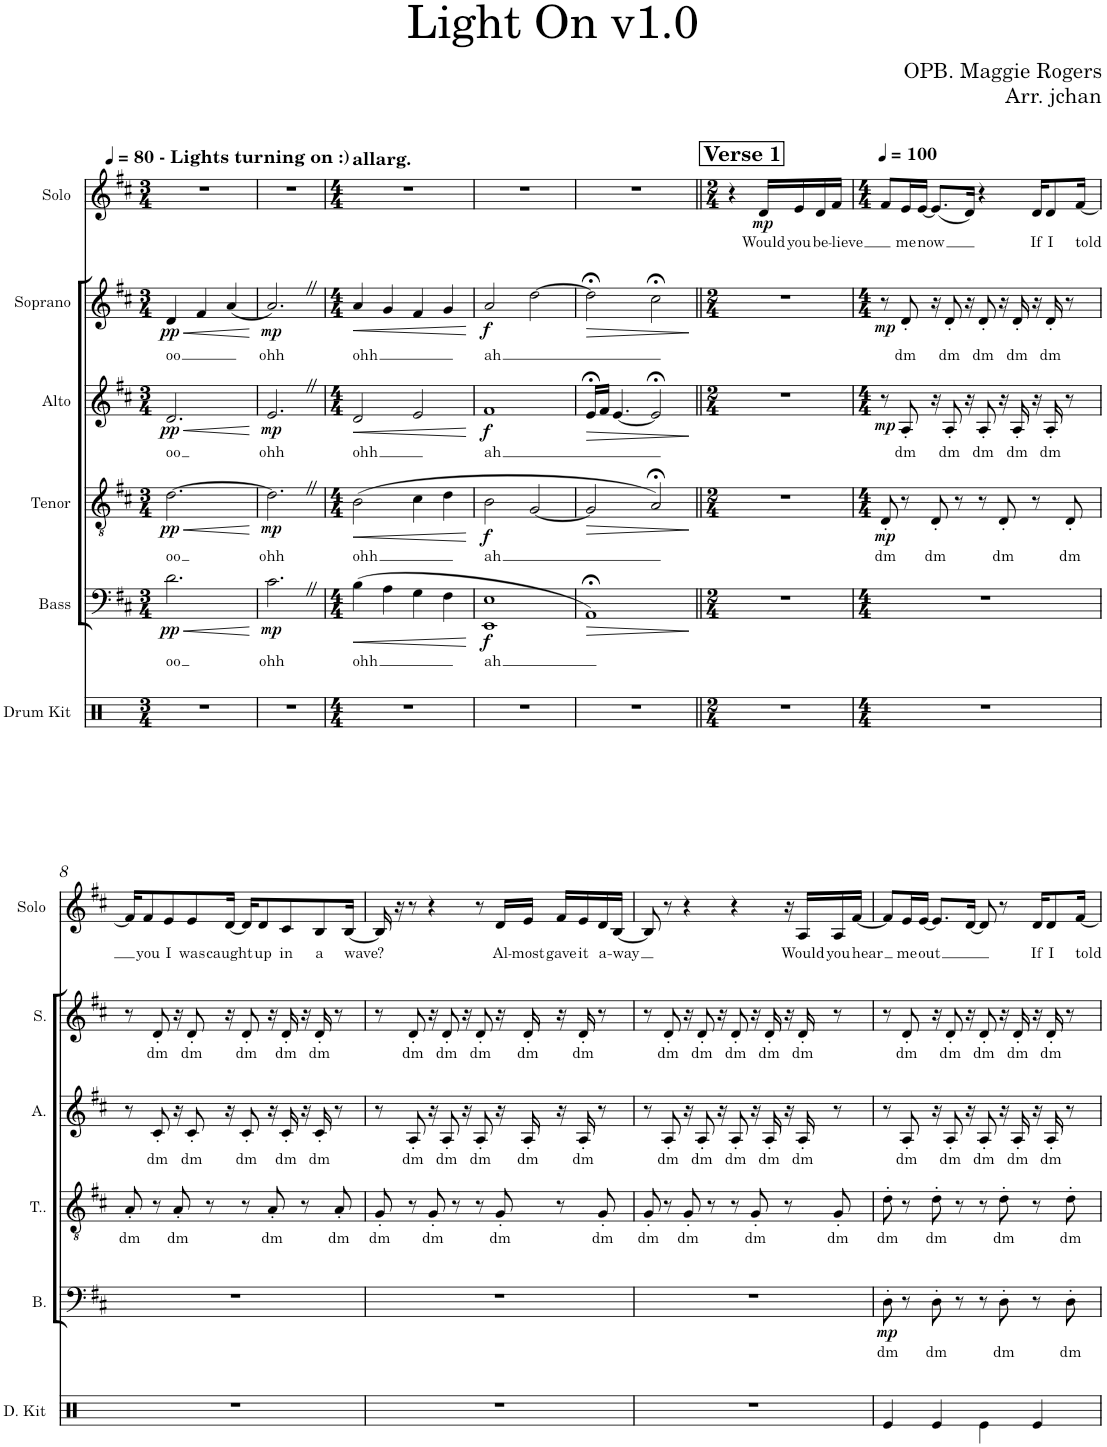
**kern	**kern	**text	**dynam	**kern	**text	**dynam	**kern	**text	**dynam	**kern	**text	**dynam	**kern	**text	**dynam
*part6	*part5	*part5	*part5	*part4	*part4	*part4	*part3	*part3	*part3	*part2	*part2	*part2	*part1	*part1	*part1
*staff6	*staff5	*staff5	*staff5	*staff4	*staff4	*staff4	*staff3	*staff3	*staff3	*staff2	*staff2	*staff2	*staff1	*staff1	*staff1
*I"Drum Kit	*I"Bass	*	*	*I"Tenor	*	*	*I"Alto	*	*	*I"Soprano	*	*	*I"Solo	*	*
*I'D. Kit	*I'B.	*	*	*I'T..	*	*	*I'A.	*	*	*I'S.	*	*	*I'Solo	*	*
*clefX	*clefF4	*	*	*clefGv2	*	*	*clefG2	*	*	*clefG2	*	*	*clefG2	*	*
*k[]	*k[f#c#]	*	*	*k[f#c#]	*	*	*k[f#c#]	*	*	*k[f#c#]	*	*	*k[f#c#]	*	*
*M3/4	*M3/4	*	*	*M3/4	*	*	*M3/4	*	*	*M3/4	*	*	*M3/4	*	*
*MM80	*MM80	*	*	*MM80	*	*	*MM80	*	*	*MM80	*	*	*MM80	*	*
=1	=1	=1	=1	=1	=1	=1	=1	=1	=1	=1	=1	=1	=1	=1	=1
!	!	!	!	!	!	!	!	!	!	!	!	!	!LO:TX:a:B:t=- Lights turning on &colon;)	!	!
!	!	!LO:LY:b	!LO:HP:b	!	!LO:LY:b	!LO:HP:b	!	!LO:LY:b	!LO:HP:b	!	!LO:LY:b	!LO:HP:b	!	!	!
!	!	!	!LO:DY:n=1:b	!	!	!LO:DY:n=1:b	!	!	!LO:DY:n=1:b	!	!	!LO:DY:n=1:b	!	!	!
2.r	2.d\	oo	< pp	[2.d\	oo	< pp	2.d/	oo	< pp	4d/	oo	< pp	2.r	.	.
.	.	.	.	.	.	.	.	.	.	4f#/	.	.	.	.	.
.	.	.	.	.	.	.	.	.	.	(4a/	.	.	.	.	.
.	.	.	[	.	.	[	.	.	[	.	.	[	.	.	.
=2	=2	=2	=2	=2	=2	=2	=2	=2	=2	=2	=2	=2	=2	=2	=2
!	!	!LO:LY:b	!LO:DY:b	!	!LO:LY:b	!LO:DY:b	!	!LO:LY:b	!LO:DY:b	!	!LO:LY:b	!LO:DY:b	!	!	!
2.r	2.c#Z\	ohh	mp	2.dZ\]	ohh	mp	2.eZ/	ohh	mp	2.aZ/)	ohh	mp	2.r	.	.
=3	=3	=3	=3	=3	=3	=3	=3	=3	=3	=3	=3	=3	=3	=3	=3
*M4/4	*M4/4	*	*	*M4/4	*	*	*M4/4	*	*	*M4/4	*	*	*M4/4	*	*
!	!	!	!	!	!	!	!	!	!	!	!	!	!LO:TX:a:t=allarg.	!	!
!	!	!LO:LY:b	!LO:HP:b	!	!LO:LY:b	!LO:HP:b	!	!LO:LY:b	!LO:HP:b	!	!LO:LY:b	!LO:HP:b	!	!	!
1r	(4B\	ohh	<	(2B\	ohh	<	2d/	ohh	<	4a/	ohh	<	1r	.	.
.	4A\	.	.	.	.	.	.	.	.	4g/	.	.	.	.	.
.	4G\	.	.	4c#\	.	.	2e/	.	.	4f#/	.	.	.	.	.
.	4F#\	.	.	4d\	.	.	.	.	.	4g/	.	.	.	.	.
.	.	.	[	.	.	[	.	.	[	.	.	[	.	.	.
=4	=4	=4	=4	=4	=4	=4	=4	=4	=4	=4	=4	=4	=4	=4	=4
!	!	!LO:LY:b	!LO:DY:b	!	!LO:LY:b	!LO:DY:b	!	!LO:LY:b	!LO:DY:b	!	!LO:LY:b	!LO:DY:b	!	!	!
1r	1EE 1E	ah	f	2B\	ah	f	1f#	ah	f	2a/	ah	f	1r	.	.
.	.	.	.	[2G/	.	.	.	.	.	[2dd\	.	.	.	.	.
=5	=5	=5	=5	=5	=5	=5	=5	=5	=5	=5	=5	=5	=5	=5	=5
!	!	!	!LO:HP:b	!	!	!LO:HP:b	!	!	!LO:HP:b	!	!	!LO:HP:b	!	!	!
1r	1AA;<)	.	>	2G/]	.	>	16e;</LL	.	>	2dd;<\]	.	>	1r	.	.
.	.	.	.	.	.	.	16f#/JJ	.	.	.	.	.	.	.	.
.	.	.	.	.	.	.	[4.e/	.	.	.	.	.	.	.	.
.	.	.	.	2A;</)	.	.	2e;</]	.	.	2cc#;<\	.	.	.	.	.
.	.	.	]	.	.	]	.	.	]	.	.	]	.	.	.
=6||	=6||	=6||	=6||	=6||	=6||	=6||	=6||	=6||	=6||	=6||	=6||	=6||	=6||	=6||	=6||
!!LO:REH:place=s1:a:B:cj:fs=14:t=Verse 1
*M2/4	*M2/4	*	*	*M2/4	*	*	*M2/4	*	*	*M2/4	*	*	*M2/4	*	*
*	*	*	*	*	*	*	*	*	*	*	*	*	*MM100	*	*
2r	2r	.	.	2r	.	.	2r	.	.	2r	.	.	4r	.	.
!	!	!	!	!	!	!	!	!	!	!	!	!	!	!LO:LY:b	!LO:DY:b
.	.	.	.	.	.	.	.	.	.	.	.	.	16d/LL	Would	mp
!	!	!	!	!	!	!	!	!	!	!	!	!	!	!LO:LY:b	!
.	.	.	.	.	.	.	.	.	.	.	.	.	16e/	you	.
!	!	!	!	!	!	!	!	!	!	!	!	!	!	!LO:LY:b	!
.	.	.	.	.	.	.	.	.	.	.	.	.	16d/	be-	.
!	!	!	!	!	!	!	!	!	!	!	!	!	!	!LO:LY:b	!
.	.	.	.	.	.	.	.	.	.	.	.	.	16f#/JJ	-lieve	.
=7	=7	=7	=7	=7	=7	=7	=7	=7	=7	=7	=7	=7	=7	=7	=7
*M4/4	*M4/4	*	*	*M4/4	*	*	*M4/4	*	*	*M4/4	*	*	*M4/4	*	*
!	!	!	!	!	!LO:LY:b	!LO:DY:b	!	!	!LO:DY:b	!	!	!LO:DY:b	!	!	!
1r	1r	.	.	8D'/	dm	mp	8r	.	mp	8r	.	mp	8f#/L	.	.
!	!	!	!	!	!	!	!	!LO:LY:b	!	!	!LO:LY:b	!	!	!LO:LY:b	!
.	.	.	.	8r	.	.	8A'/	dm	.	8d'/	dm	.	16e/L	me	.
!	!	!	!	!	!	!	!	!	!	!	!	!	!	!LO:LY:b	!
.	.	.	.	.	.	.	.	.	.	.	.	.	[16e/JJ	now	.
!	!	!	!	!	!LO:LY:b	!	!	!	!	!	!	!	!	!	!
.	.	.	.	8D'/	dm	.	16r	.	.	16r	.	.	(8.e/L]	.	.
!	!	!	!	!	!	!	!	!LO:LY:b	!	!	!LO:LY:b	!	!	!	!
.	.	.	.	.	.	.	8A'/	dm	.	8d'/	dm	.	.	.	.
.	.	.	.	8r	.	.	.	.	.	.	.	.	.	.	.
.	.	.	.	.	.	.	16r	.	.	16r	.	.	16d/Jk)	.	.
!	!	!	!	!	!	!	!	!LO:LY:b	!	!	!LO:LY:b	!	!	!	!
.	.	.	.	8r	.	.	8A'/	dm	.	8d'/	dm	.	4r	.	.
!	!	!	!	!	!LO:LY:b	!	!	!	!	!	!	!	!	!	!
.	.	.	.	8D'/	dm	.	16r	.	.	16r	.	.	.	.	.
!	!	!	!	!	!	!	!	!LO:LY:b	!	!	!LO:LY:b	!	!	!	!
.	.	.	.	.	.	.	16A'/	dm	.	16d'/	dm	.	.	.	.
!	!	!	!	!	!	!	!	!	!	!	!	!	!	!LO:LY:b	!
.	.	.	.	8r	.	.	16r	.	.	16r	.	.	16d/KL	If	.
!	!	!	!	!	!	!	!	!LO:LY:b	!	!	!LO:LY:b	!	!	!LO:LY:b	!
.	.	.	.	.	.	.	16A'/	dm	.	16d'/	dm	.	8d/	I	.
!	!	!	!	!	!LO:LY:b	!	!	!	!	!	!	!	!	!	!
.	.	.	.	8D'/	dm	.	8r	.	.	8r	.	.	.	.	.
!	!	!	!	!	!	!	!	!	!	!	!	!	!	!LO:LY:b	!
.	.	.	.	.	.	.	.	.	.	.	.	.	[16f#/Jk	told	.
!!LO:LB:g=z
=8	=8	=8	=8	=8	=8	=8	=8	=8	=8	=8	=8	=8	=8	=8	=8
!	!	!	!	!	!LO:LY:b	!	!	!	!	!	!	!	!	!	!
1r	1r	.	.	8A'/	dm	.	8r	.	.	8r	.	.	16f#/KL]	.	.
!	!	!	!	!	!	!	!	!	!	!	!	!	!	!LO:LY:b	!
.	.	.	.	.	.	.	.	.	.	.	.	.	8f#/	you	.
!	!	!	!	!	!	!	!	!LO:LY:b	!	!	!LO:LY:b	!	!	!	!
.	.	.	.	8r	.	.	8c#'/	dm	.	8d'/	dm	.	.	.	.
!	!	!	!	!	!	!	!	!	!	!	!	!	!	!LO:LY:b	!
.	.	.	.	.	.	.	.	.	.	.	.	.	8e/	I	.
!	!	!	!	!	!LO:LY:b	!	!	!	!	!	!	!	!	!	!
.	.	.	.	8A'/	dm	.	16r	.	.	16r	.	.	.	.	.
!	!	!	!	!	!	!	!	!LO:LY:b	!	!	!LO:LY:b	!	!	!LO:LY:b	!
.	.	.	.	.	.	.	8c#'/	dm	.	8d'/	dm	.	8e/	was	.
.	.	.	.	8r	.	.	.	.	.	.	.	.	.	.	.
!	!	!	!	!	!	!	!	!	!	!	!	!	!	!LO:LY:b	!
.	.	.	.	.	.	.	16r	.	.	16r	.	.	[16d/Jk	caught	.
!	!	!	!	!	!	!	!	!LO:LY:b	!	!	!LO:LY:b	!	!	!	!
.	.	.	.	8r	.	.	8c#'/	dm	.	8d'/	dm	.	16d/KL]	.	.
!	!	!	!	!	!	!	!	!	!	!	!	!	!	!LO:LY:b	!
.	.	.	.	.	.	.	.	.	.	.	.	.	8d/	up	.
!	!	!	!	!	!LO:LY:b	!	!	!	!	!	!	!	!	!	!
.	.	.	.	8A'/	dm	.	16r	.	.	16r	.	.	.	.	.
!	!	!	!	!	!	!	!	!LO:LY:b	!	!	!LO:LY:b	!	!	!LO:LY:b	!
.	.	.	.	.	.	.	16c#'/	dm	.	16d'/	dm	.	8c#/	in	.
.	.	.	.	8r	.	.	16r	.	.	16r	.	.	.	.	.
!	!	!	!	!	!	!	!	!LO:LY:b	!	!	!LO:LY:b	!	!	!LO:LY:b	!
.	.	.	.	.	.	.	16c#'/	dm	.	16d'/	dm	.	8B/	a	.
!	!	!	!	!	!LO:LY:b	!	!	!	!	!	!	!	!	!	!
.	.	.	.	8A'/	dm	.	8r	.	.	8r	.	.	.	.	.
!	!	!	!	!	!	!	!	!	!	!	!	!	!	!LO:LY:b	!
.	.	.	.	.	.	.	.	.	.	.	.	.	[16B/Jk	wave?	.
=9	=9	=9	=9	=9	=9	=9	=9	=9	=9	=9	=9	=9	=9	=9	=9
!	!	!	!	!	!LO:LY:b	!	!	!	!	!	!	!	!	!	!
1r	1r	.	.	8G'/	dm	.	8r	.	.	8r	.	.	16B/]	.	.
.	.	.	.	.	.	.	.	.	.	.	.	.	16r	.	.
!	!	!	!	!	!	!	!	!LO:LY:b	!	!	!LO:LY:b	!	!	!	!
.	.	.	.	8r	.	.	8A'/	dm	.	8d'/	dm	.	8r	.	.
!	!	!	!	!	!LO:LY:b	!	!	!	!	!	!	!	!	!	!
.	.	.	.	8G'/	dm	.	16r	.	.	16r	.	.	4r	.	.
!	!	!	!	!	!	!	!	!LO:LY:b	!	!	!LO:LY:b	!	!	!	!
.	.	.	.	.	.	.	8A'/	dm	.	8d'/	dm	.	.	.	.
.	.	.	.	8r	.	.	.	.	.	.	.	.	.	.	.
.	.	.	.	.	.	.	16r	.	.	16r	.	.	.	.	.
!	!	!	!	!	!	!	!	!LO:LY:b	!	!	!LO:LY:b	!	!	!	!
.	.	.	.	8r	.	.	8A'/	dm	.	8d'/	dm	.	8r	.	.
!	!	!	!	!	!LO:LY:b	!	!	!	!	!	!	!	!	!LO:LY:b	!
.	.	.	.	8G'/	dm	.	16r	.	.	16r	.	.	16d/LL	Al-	.
!	!	!	!	!	!	!	!	!LO:LY:b	!	!	!LO:LY:b	!	!	!LO:LY:b	!
.	.	.	.	.	.	.	16A'/	dm	.	16d'/	dm	.	16e/JJ	-most	.
!	!	!	!	!	!	!	!	!	!	!	!	!	!	!LO:LY:b	!
.	.	.	.	8r	.	.	16r	.	.	16r	.	.	16f#/LL	gave	.
!	!	!	!	!	!	!	!	!LO:LY:b	!	!	!LO:LY:b	!	!	!LO:LY:b	!
.	.	.	.	.	.	.	16A'/	dm	.	16d'/	dm	.	16e/	it	.
!	!	!	!	!	!LO:LY:b	!	!	!	!	!	!	!	!	!LO:LY:b	!
.	.	.	.	8G'/	dm	.	8r	.	.	8r	.	.	16d/	a-	.
!	!	!	!	!	!	!	!	!	!	!	!	!	!	!LO:LY:b	!
.	.	.	.	.	.	.	.	.	.	.	.	.	[16B/JJ	-way	.
=10	=10	=10	=10	=10	=10	=10	=10	=10	=10	=10	=10	=10	=10	=10	=10
!	!	!	!	!	!LO:LY:b	!	!	!	!	!	!	!	!	!	!
1r	1r	.	.	8G'/	dm	.	8r	.	.	8r	.	.	8B/]	.	.
!	!	!	!	!	!	!	!	!LO:LY:b	!	!	!LO:LY:b	!	!	!	!
.	.	.	.	8r	.	.	8A'/	dm	.	8d'/	dm	.	8r	.	.
!	!	!	!	!	!LO:LY:b	!	!	!	!	!	!	!	!	!	!
.	.	.	.	8G'/	dm	.	16r	.	.	16r	.	.	4r	.	.
!	!	!	!	!	!	!	!	!LO:LY:b	!	!	!LO:LY:b	!	!	!	!
.	.	.	.	.	.	.	8A'/	dm	.	8d'/	dm	.	.	.	.
.	.	.	.	8r	.	.	.	.	.	.	.	.	.	.	.
.	.	.	.	.	.	.	16r	.	.	16r	.	.	.	.	.
!	!	!	!	!	!	!	!	!LO:LY:b	!	!	!LO:LY:b	!	!	!	!
.	.	.	.	8r	.	.	8A'/	dm	.	8d'/	dm	.	4r	.	.
!	!	!	!	!	!LO:LY:b	!	!	!	!	!	!	!	!	!	!
.	.	.	.	8G'/	dm	.	16r	.	.	16r	.	.	.	.	.
!	!	!	!	!	!	!	!	!LO:LY:b	!	!	!LO:LY:b	!	!	!	!
.	.	.	.	.	.	.	16A'/	dm	.	16d'/	dm	.	.	.	.
.	.	.	.	8r	.	.	16r	.	.	16r	.	.	16r	.	.
!	!	!	!	!	!	!	!	!LO:LY:b	!	!	!LO:LY:b	!	!	!LO:LY:b	!
.	.	.	.	.	.	.	16A'/	dm	.	16d'/	dm	.	16A/LL	Would	.
!	!	!	!	!	!LO:LY:b	!	!	!	!	!	!	!	!	!LO:LY:b	!
.	.	.	.	8G'/	dm	.	8r	.	.	8r	.	.	16A/	you	.
!	!	!	!	!	!	!	!	!	!	!	!	!	!	!LO:LY:b	!
.	.	.	.	.	.	.	.	.	.	.	.	.	[16f#/JJ	hear	.
=11	=11	=11	=11	=11	=11	=11	=11	=11	=11	=11	=11	=11	=11	=11	=11
!	!	!LO:LY:b	!LO:DY:b	!	!LO:LY:b	!	!	!	!	!	!	!	!	!	!
4Re/	8D'\	dm	mp	8d'\	dm	.	8r	.	.	8r	.	.	8f#/L]	.	.
!	!	!	!	!	!	!	!	!LO:LY:b	!	!	!LO:LY:b	!	!	!LO:LY:b	!
.	8r	.	.	8r	.	.	8A'/	dm	.	8d'/	dm	.	16e/L	me	.
!	!	!	!	!	!	!	!	!	!	!	!	!	!	!LO:LY:b	!
.	.	.	.	.	.	.	.	.	.	.	.	.	[16e/JJ	out	.
!	!	!LO:LY:b	!	!	!LO:LY:b	!	!	!	!	!	!	!	!	!	!
4Re/	8D'\	dm	.	8d'\	dm	.	16r	.	.	16r	.	.	8.e/L]	.	.
!	!	!	!	!	!	!	!	!LO:LY:b	!	!	!LO:LY:b	!	!	!	!
.	.	.	.	.	.	.	8A'/	dm	.	8d'/	dm	.	.	.	.
.	8r	.	.	8r	.	.	.	.	.	.	.	.	.	.	.
.	.	.	.	.	.	.	16r	.	.	16r	.	.	[16d/Jk	.	.
!	!	!	!	!	!	!	!	!LO:LY:b	!	!	!LO:LY:b	!	!	!	!
4Re\	8r	.	.	8r	.	.	8A'/	dm	.	8d'/	dm	.	8d/]	.	.
!	!	!LO:LY:b	!	!	!LO:LY:b	!	!	!	!	!	!	!	!	!	!
.	8D'\	dm	.	8d'\	dm	.	16r	.	.	16r	.	.	8r	.	.
!	!	!	!	!	!	!	!	!LO:LY:b	!	!	!LO:LY:b	!	!	!	!
.	.	.	.	.	.	.	16A'/	dm	.	16d'/	dm	.	.	.	.
!	!	!	!	!	!	!	!	!	!	!	!	!	!	!LO:LY:b	!
4Re/	8r	.	.	8r	.	.	16r	.	.	16r	.	.	16d/KL	If	.
!	!	!	!	!	!	!	!	!LO:LY:b	!	!	!LO:LY:b	!	!	!LO:LY:b	!
.	.	.	.	.	.	.	16A'/	dm	.	16d'/	dm	.	8d/	I	.
!	!	!LO:LY:b	!	!	!LO:LY:b	!	!	!	!	!	!	!	!	!	!
.	8D'\	dm	.	8d'\	dm	.	8r	.	.	8r	.	.	.	.	.
!	!	!	!	!	!	!	!	!	!	!	!	!	!	!LO:LY:b	!
.	.	.	.	.	.	.	.	.	.	.	.	.	[16f#/Jk	told	.
=	=	=	=	=	=	=	=	=	=	=	=	=	=	=	=
*-	*-	*-	*-	*-	*-	*-	*-	*-	*-	*-	*-	*-	*-	*-	*-
